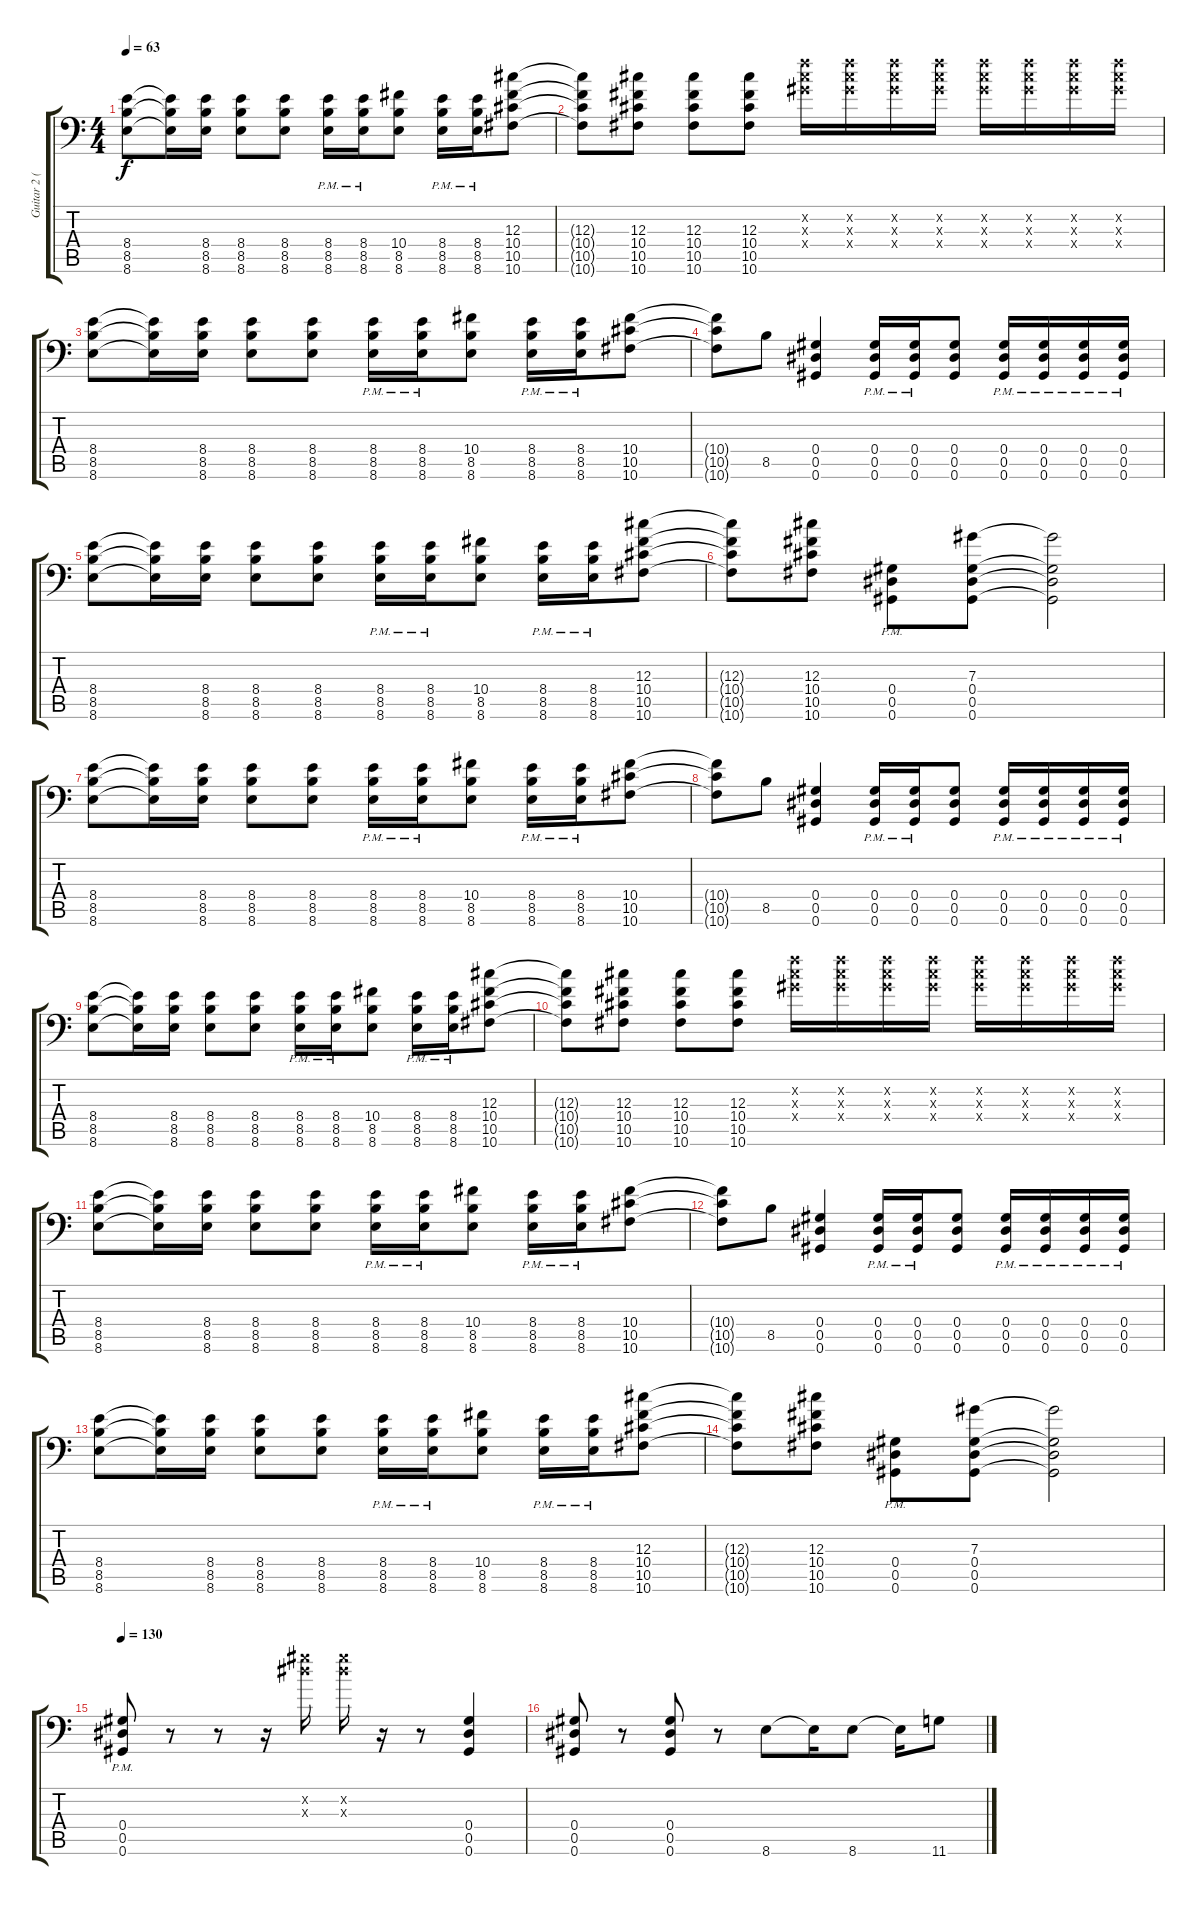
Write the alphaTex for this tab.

\track ("Guitar 2 (Drop G#)" "Guitar 2 (") {instrument distortionguitar}
\staff {score tabs}
\tuning (Bb3 F3 Db3 Ab2 Eb2 Ab1) {hide}
\ts (4 4)
\tempo 63
\clef f4
\ks c
(8.4 8.5 8.6).8{dy f} (8.4{t} 8.5{t} 8.6{t}).16 (8.4 8.5 8.6).16 (8.4 8.5 8.6).8 (8.4 8.5 8.6).8 (8.4{pm} 8.5{pm} 8.6{pm}).16 (8.4{pm} 8.5{pm} 8.6{pm}).16 (10.4 8.5 8.6).8 (8.4{pm} 8.5{pm} 8.6{pm}).16 (8.4{pm} 8.5{pm} 8.6{pm}).16 (12.3 10.4 10.5 10.6).8 |
(12.3{t} 10.4{t} 10.5{t} 10.6{t}).8 (12.3 10.4 10.5 10.6).8 (12.3 10.4 10.5 10.6).8 (12.3 10.4 10.5 10.6).8 (12.2{x} 12.3{x} 12.4{x}).16 (12.2{x} 12.3{x} 12.4{x}).16 (12.2{x} 12.3{x} 12.4{x}).16 (12.2{x} 12.3{x} 12.4{x}).16 (12.2{x} 12.3{x} 12.4{x}).16 (12.2{x} 12.3{x} 12.4{x}).16 (12.2{x} 12.3{x} 12.4{x}).16 (12.2{x} 12.3{x} 12.4{x}).16 |
(8.4 8.5 8.6).8 (8.4{t} 8.5{t} 8.6{t}).16 (8.4 8.5 8.6).16 (8.4 8.5 8.6).8 (8.4 8.5 8.6).8 (8.4{pm} 8.5{pm} 8.6{pm}).16 (8.4{pm} 8.5{pm} 8.6{pm}).16 (10.4 8.5 8.6).8 (8.4{pm} 8.5{pm} 8.6{pm}).16 (8.4{pm} 8.5{pm} 8.6{pm}).16 (10.4 10.5 10.6).8 |
(10.4{t} 10.5{t} 10.6{t}).8 8.5.8 (0.4 0.5 0.6).4 (0.4{pm} 0.5{pm} 0.6{pm}).16 (0.4{pm} 0.5{pm} 0.6{pm}).16 (0.4 0.5 0.6).8 (0.4{pm} 0.5{pm} 0.6{pm}).16 (0.4{pm} 0.5{pm} 0.6{pm}).16 (0.4{pm} 0.5{pm} 0.6{pm}).16 (0.4{pm} 0.5{pm} 0.6{pm}).16 |
(8.4 8.5 8.6).8 (8.4{t} 8.5{t} 8.6{t}).16 (8.4 8.5 8.6).16 (8.4 8.5 8.6).8 (8.4 8.5 8.6).8 (8.4{pm} 8.5{pm} 8.6{pm}).16 (8.4{pm} 8.5{pm} 8.6{pm}).16 (10.4 8.5 8.6).8 (8.4{pm} 8.5{pm} 8.6{pm}).16 (8.4{pm} 8.5{pm} 8.6{pm}).16 (12.3 10.4 10.5 10.6).8 |
(12.3{t} 10.4{t} 10.5{t} 10.6{t}).8 (12.3 10.4 10.5 10.6).8 (0.4{pm} 0.5{pm} 0.6{pm}).8 (7.3 0.4 0.5 0.6).8 (7.3{t} 0.4{t} 0.5{t} 0.6{t}).2 |
(8.4 8.5 8.6).8 (8.4{t} 8.5{t} 8.6{t}).16 (8.4 8.5 8.6).16 (8.4 8.5 8.6).8 (8.4 8.5 8.6).8 (8.4{pm} 8.5{pm} 8.6{pm}).16 (8.4{pm} 8.5{pm} 8.6{pm}).16 (10.4 8.5 8.6).8 (8.4{pm} 8.5{pm} 8.6{pm}).16 (8.4{pm} 8.5{pm} 8.6{pm}).16 (10.4 10.5 10.6).8 |
(10.4{t} 10.5{t} 10.6{t}).8 8.5.8 (0.4 0.5 0.6).4 (0.4{pm} 0.5{pm} 0.6{pm}).16 (0.4{pm} 0.5{pm} 0.6{pm}).16 (0.4 0.5 0.6).8 (0.4{pm} 0.5{pm} 0.6{pm}).16 (0.4{pm} 0.5{pm} 0.6{pm}).16 (0.4{pm} 0.5{pm} 0.6{pm}).16 (0.4{pm} 0.5{pm} 0.6{pm}).16 |
(8.4 8.5 8.6).8 (8.4{t} 8.5{t} 8.6{t}).16 (8.4 8.5 8.6).16 (8.4 8.5 8.6).8 (8.4 8.5 8.6).8 (8.4{pm} 8.5{pm} 8.6{pm}).16 (8.4{pm} 8.5{pm} 8.6{pm}).16 (10.4 8.5 8.6).8 (8.4{pm} 8.5{pm} 8.6{pm}).16 (8.4{pm} 8.5{pm} 8.6{pm}).16 (12.3 10.4 10.5 10.6).8 |
(12.3{t} 10.4{t} 10.5{t} 10.6{t}).8 (12.3 10.4 10.5 10.6).8 (12.3 10.4 10.5 10.6).8 (12.3 10.4 10.5 10.6).8 (12.2{x} 12.3{x} 12.4{x}).16 (12.2{x} 12.3{x} 12.4{x}).16 (12.2{x} 12.3{x} 12.4{x}).16 (12.2{x} 12.3{x} 12.4{x}).16 (12.2{x} 12.3{x} 12.4{x}).16 (12.2{x} 12.3{x} 12.4{x}).16 (12.2{x} 12.3{x} 12.4{x}).16 (12.2{x} 12.3{x} 12.4{x}).16 |
(8.4 8.5 8.6).8 (8.4{t} 8.5{t} 8.6{t}).16 (8.4 8.5 8.6).16 (8.4 8.5 8.6).8 (8.4 8.5 8.6).8 (8.4{pm} 8.5{pm} 8.6{pm}).16 (8.4{pm} 8.5{pm} 8.6{pm}).16 (10.4 8.5 8.6).8 (8.4{pm} 8.5{pm} 8.6{pm}).16 (8.4{pm} 8.5{pm} 8.6{pm}).16 (10.4 10.5 10.6).8 |
(10.4{t} 10.5{t} 10.6{t}).8 8.5.8 (0.4 0.5 0.6).4 (0.4{pm} 0.5{pm} 0.6{pm}).16 (0.4{pm} 0.5{pm} 0.6{pm}).16 (0.4 0.5 0.6).8 (0.4{pm} 0.5{pm} 0.6{pm}).16 (0.4{pm} 0.5{pm} 0.6{pm}).16 (0.4{pm} 0.5{pm} 0.6{pm}).16 (0.4{pm} 0.5{pm} 0.6{pm}).16 |
(8.4 8.5 8.6).8 (8.4{t} 8.5{t} 8.6{t}).16 (8.4 8.5 8.6).16 (8.4 8.5 8.6).8 (8.4 8.5 8.6).8 (8.4{pm} 8.5{pm} 8.6{pm}).16 (8.4{pm} 8.5{pm} 8.6{pm}).16 (10.4 8.5 8.6).8 (8.4{pm} 8.5{pm} 8.6{pm}).16 (8.4{pm} 8.5{pm} 8.6{pm}).16 (12.3 10.4 10.5 10.6).8 |
(12.3{t} 10.4{t} 10.5{t} 10.6{t}).8 (12.3 10.4 10.5 10.6).8 (0.4{pm} 0.5{pm} 0.6{pm}).8 (7.3 0.4 0.5 0.6).8 (7.3{t} 0.4{t} 0.5{t} 0.6{t}).2 |
\tempo 130
(0.4{pm} 0.5{pm} 0.6{pm}).8 r.8 r.8 r.16 (15.2{x} 14.3{x}).16 (15.2{x} 14.3{x}).16 r.16 r.8 (0.4 0.5 0.6).4 |
(0.4 0.5 0.6).8 r.8 (0.4 0.5 0.6).8 r.8 8.6.8 8.6{t}.16 8.6.8 8.6{t}.16 11.6.8
